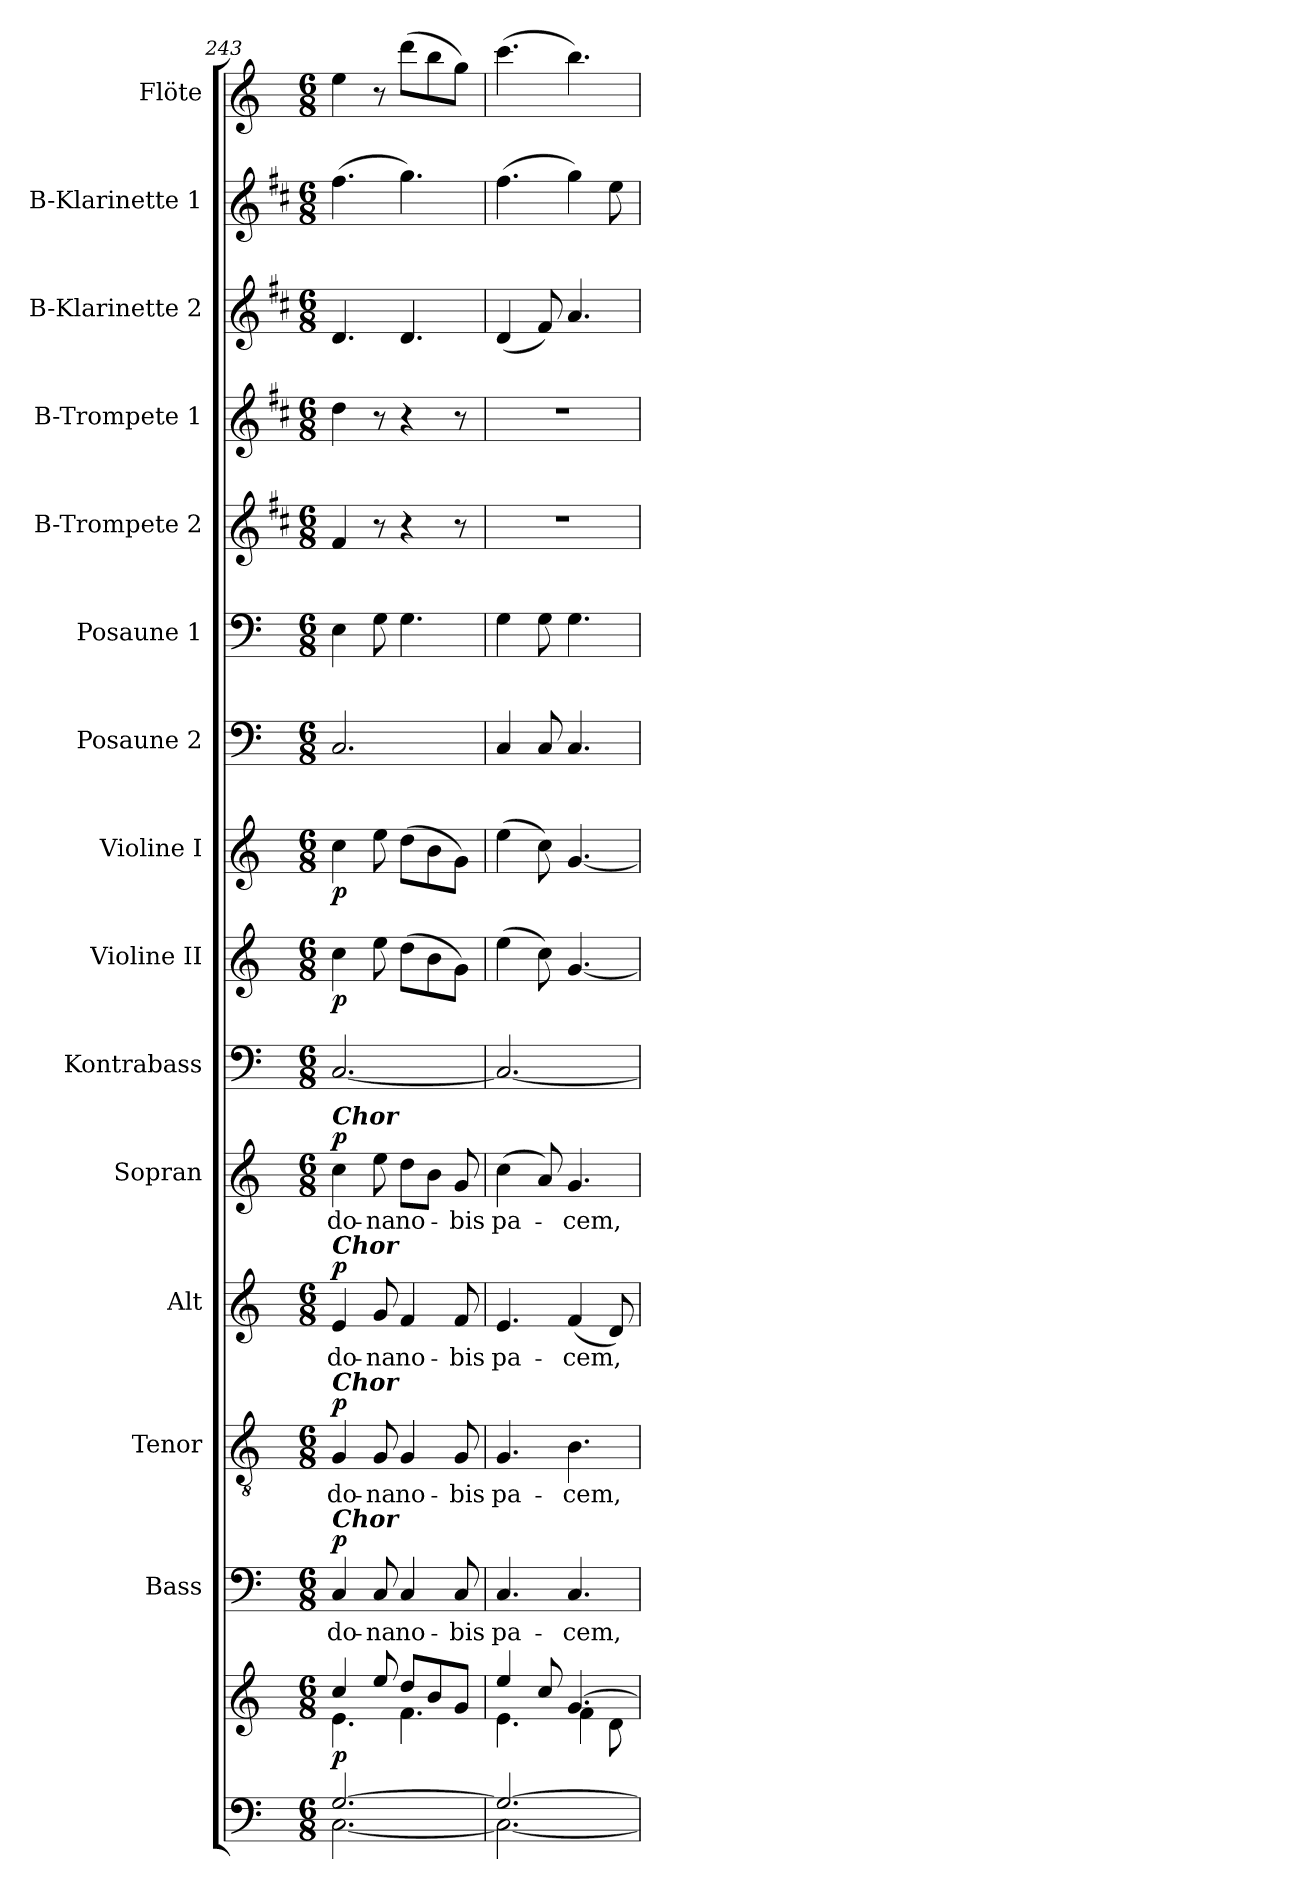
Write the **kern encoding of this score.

**kern	**kern	**dynam	**kern	**text	**dynam	**kern	**text	**dynam	**kern	**text	**dynam	**kern	**text	**dynam	**kern	**kern	**dynam	**kern	**dynam	**kern	**kern	**kern	**kern	**kern	**kern	**kern
*part15	*part15	*part15	*part14	*part14	*part14	*part13	*part13	*part13	*part12	*part12	*part12	*part11	*part11	*part11	*part10	*part9	*part9	*part8	*part8	*part7	*part6	*part5	*part4	*part3	*part2	*part1
*staff16	*staff15	*staff15/16	*staff14	*staff14	*staff14	*staff13	*staff13	*staff13	*staff12	*staff12	*staff12	*staff11	*staff11	*staff11	*staff10	*staff9	*staff9	*staff8	*staff8	*staff7	*staff6	*staff5	*staff4	*staff3	*staff2	*staff1
*	*	*	*I"Bass	*	*	*I"Tenor	*	*	*I"Alt	*	*	*I"Sopran	*	*	*I"Kontrabass	*I"Violine II	*	*I"Violine I	*	*I"Posaune 2	*I"Posaune 1	*I"B-Trompete 2	*I"B-Trompete 1	*I"B-Klarinette 2	*I"B-Klarinette 1	*I"Flöte
*	*	*	*I'B.	*	*	*I'T.	*	*	*I'A.	*	*	*I'S.	*	*	*I'Kb.	*I'Vl. II	*	*I'Vl. I	*	*I'Pos. 2	*I'Pos. 1	*I'B Trp. 2	*I'B Trp. 1	*I'B Kl. 2	*I'B Kl. 1	*I'Fl.
*clefF4	*clefG2	*	*clefF4	*	*	*clefGv2	*	*	*clefG2	*	*	*clefG2	*	*	*clefF4	*clefG2	*	*clefG2	*	*clefF4	*clefF4	*clefG2	*clefG2	*clefG2	*clefG2	*clefG2
*	*	*	*	*	*	*	*	*	*	*	*	*	*	*	*ITrd7c12	*	*	*	*	*	*	*ITrd1c2	*ITrd1c2	*ITrd1c2	*ITrd1c2	*
*k[]	*k[]	*	*k[]	*	*	*k[]	*	*	*k[]	*	*	*k[]	*	*	*k[]	*k[]	*	*k[]	*	*k[]	*k[]	*k[]	*k[]	*k[]	*k[]	*k[]
*C:	*C:	*	*C:	*	*	*C:	*	*	*C:	*	*	*C:	*	*	*C:	*C:	*	*C:	*	*C:	*C:	*C:	*C:	*C:	*C:	*C:
*M6/8	*M6/8	*	*M6/8	*	*	*M6/8	*	*	*M6/8	*	*	*M6/8	*	*	*M6/8	*M6/8	*	*M6/8	*	*M6/8	*M6/8	*M6/8	*M6/8	*M6/8	*M6/8	*M6/8
=243	=243	=243	=243	=243	=243	=243	=243	=243	=243	=243	=243	=243	=243	=243	=243	=243	=243	=243	=243	=243	=243	=243	=243	=243	=243	=243
*^	*^	*	*	*	*	*	*	*	*	*	*	*	*	*	*	*	*	*	*	*	*	*	*	*	*	*
!	!	!	!	!	!	!	!	!	!	!	!	!	!	!LO:TX:a:Bi:t=Chor	!	!	!	!	!	!	!	!	!	!	!	!	!	!
!	!	!	!	!	!	!	!	!	!	!	!LO:TX:a:Bi:t=Chor	!	!	!	!	!	!	!	!	!	!	!	!	!	!	!	!	!
!	!	!	!	!	!	!	!	!LO:TX:a:Bi:t=Chor	!	!	!	!	!	!	!	!	!	!	!	!	!	!	!	!	!	!	!	!
!	!	!	!	!	!LO:TX:a:Bi:t=Chor	!	!	!	!	!	!	!	!	!	!	!	!	!	!	!	!	!	!	!	!	!	!	!
!	!	!	!	!LO:DY:b	!	!LO:LY:b	!LO:DY:a	!	!LO:LY:b	!LO:DY:a	!	!LO:LY:b	!LO:DY:a	!	!LO:LY:b	!LO:DY:a	!	!	!LO:DY:b	!	!LO:DY:b	!	!	!	!	!	!	!
[>2.G/	[<2.C\	4cc/	4.e\	p	4C/	do-	p	4G/	do-	p	4e/	do-	p	4cc\	do-	p	[2.CC/	4cc\	p	4cc\	p	2.C/	4E\	4e/	4cc\	4.c/	(>4.ee\	4ee\
!	!	!	!	!	!	!LO:LY:b	!	!	!LO:LY:b	!	!	!LO:LY:b	!	!	!LO:LY:b	!	!	!	!	!	!	!	!	!	!	!	!	!
.	.	8ee/	.	.	8C/	-na	.	8G/	-na	.	8g/	-na	.	8ee\	-na	.	.	8ee\	.	8ee\	.	.	8G\	8r	8r	.	.	8r
!	!	!	!	!	!	!LO:LY:b	!	!	!LO:LY:b	!	!	!LO:LY:b	!	!	!LO:LY:b	!	!	!	!	!	!	!	!	!	!	!	!	!
.	.	8dd/L	4.f\	.	4C/	no-	.	4G/	no-	.	4f/	no-	.	8dd\L	no-	.	.	(>8dd\L	.	(>8dd\L	.	.	4.G\	4r	4r	4.c/	4.ff\)	(>8ddd\L
.	.	8b/	.	.	.	.	.	.	.	.	.	.	.	8b\J	.	.	.	8b\	.	8b\	.	.	.	.	.	.	.	8bb\
!	!	!	!	!	!	!LO:LY:b	!	!	!LO:LY:b	!	!	!LO:LY:b	!	!	!LO:LY:b	!	!	!	!	!	!	!	!	!	!	!	!	!
.	.	8g/J	.	.	8C/	-bis	.	8G/	-bis	.	8f/	-bis	.	8g/	-bis	.	.	8g\J)	.	8g\J)	.	.	.	8r	8r	.	.	8gg\J)
=244	=244	=244	=244	=244	=244	=244	=244	=244	=244	=244	=244	=244	=244	=244	=244	=244	=244	=244	=244	=244	=244	=244	=244	=244	=244	=244	=244	=244
!	!	!	!	!	!	!LO:LY:b	!	!	!LO:LY:b	!	!	!LO:LY:b	!	!	!LO:LY:b	!	!	!	!	!	!	!	!	!	!	!	!	!
2.G/_	2.C\_	4ee/	4.e\	.	4.C/	pa-	.	4.G/	pa-	.	4.e/	pa-	.	(>4cc\	pa-	.	2.CC/_	(>4ee\	.	(>4ee\	.	4C/	4G\	2.r	2.r	(<4c/	(>4.ee\	(>4.ccc\
.	.	8cc/	.	.	.	.	.	.	.	.	.	.	.	8a/)	.	.	.	8cc\)	.	8cc\)	.	8C/	8G\	.	.	8e/)	.	.
!	!	!	!	!	!	!LO:LY:b	!	!	!LO:LY:b	!	!	!LO:LY:b	!	!	!LO:LY:b	!	!	!	!	!	!	!	!	!	!	!	!	!
.	.	[>4.g/	4f\	.	4.C/	-cem,	.	4.B\	-cem,	.	(<4f/	-cem,	.	4.g/	-cem,	.	.	[4.g/	.	[4.g/	.	4.C/	4.G\	.	.	4.g/	4ff\)	4.bb\)
.	.	.	8d\	.	.	.	.	.	.	.	8d/)	.	.	.	.	.	.	.	.	.	.	.	.	.	.	.	8dd\	.
*v	*v	*	*	*	*	*	*	*	*	*	*	*	*	*	*	*	*	*	*	*	*	*	*	*	*	*	*	*
*	*v	*v	*	*	*	*	*	*	*	*	*	*	*	*	*	*	*	*	*	*	*	*	*	*	*	*	*
=	=	=	=	=	=	=	=	=	=	=	=	=	=	=	=	=	=	=	=	=	=	=	=	=	=	=
*-	*-	*-	*-	*-	*-	*-	*-	*-	*-	*-	*-	*-	*-	*-	*-	*-	*-	*-	*-	*-	*-	*-	*-	*-	*-	*-
